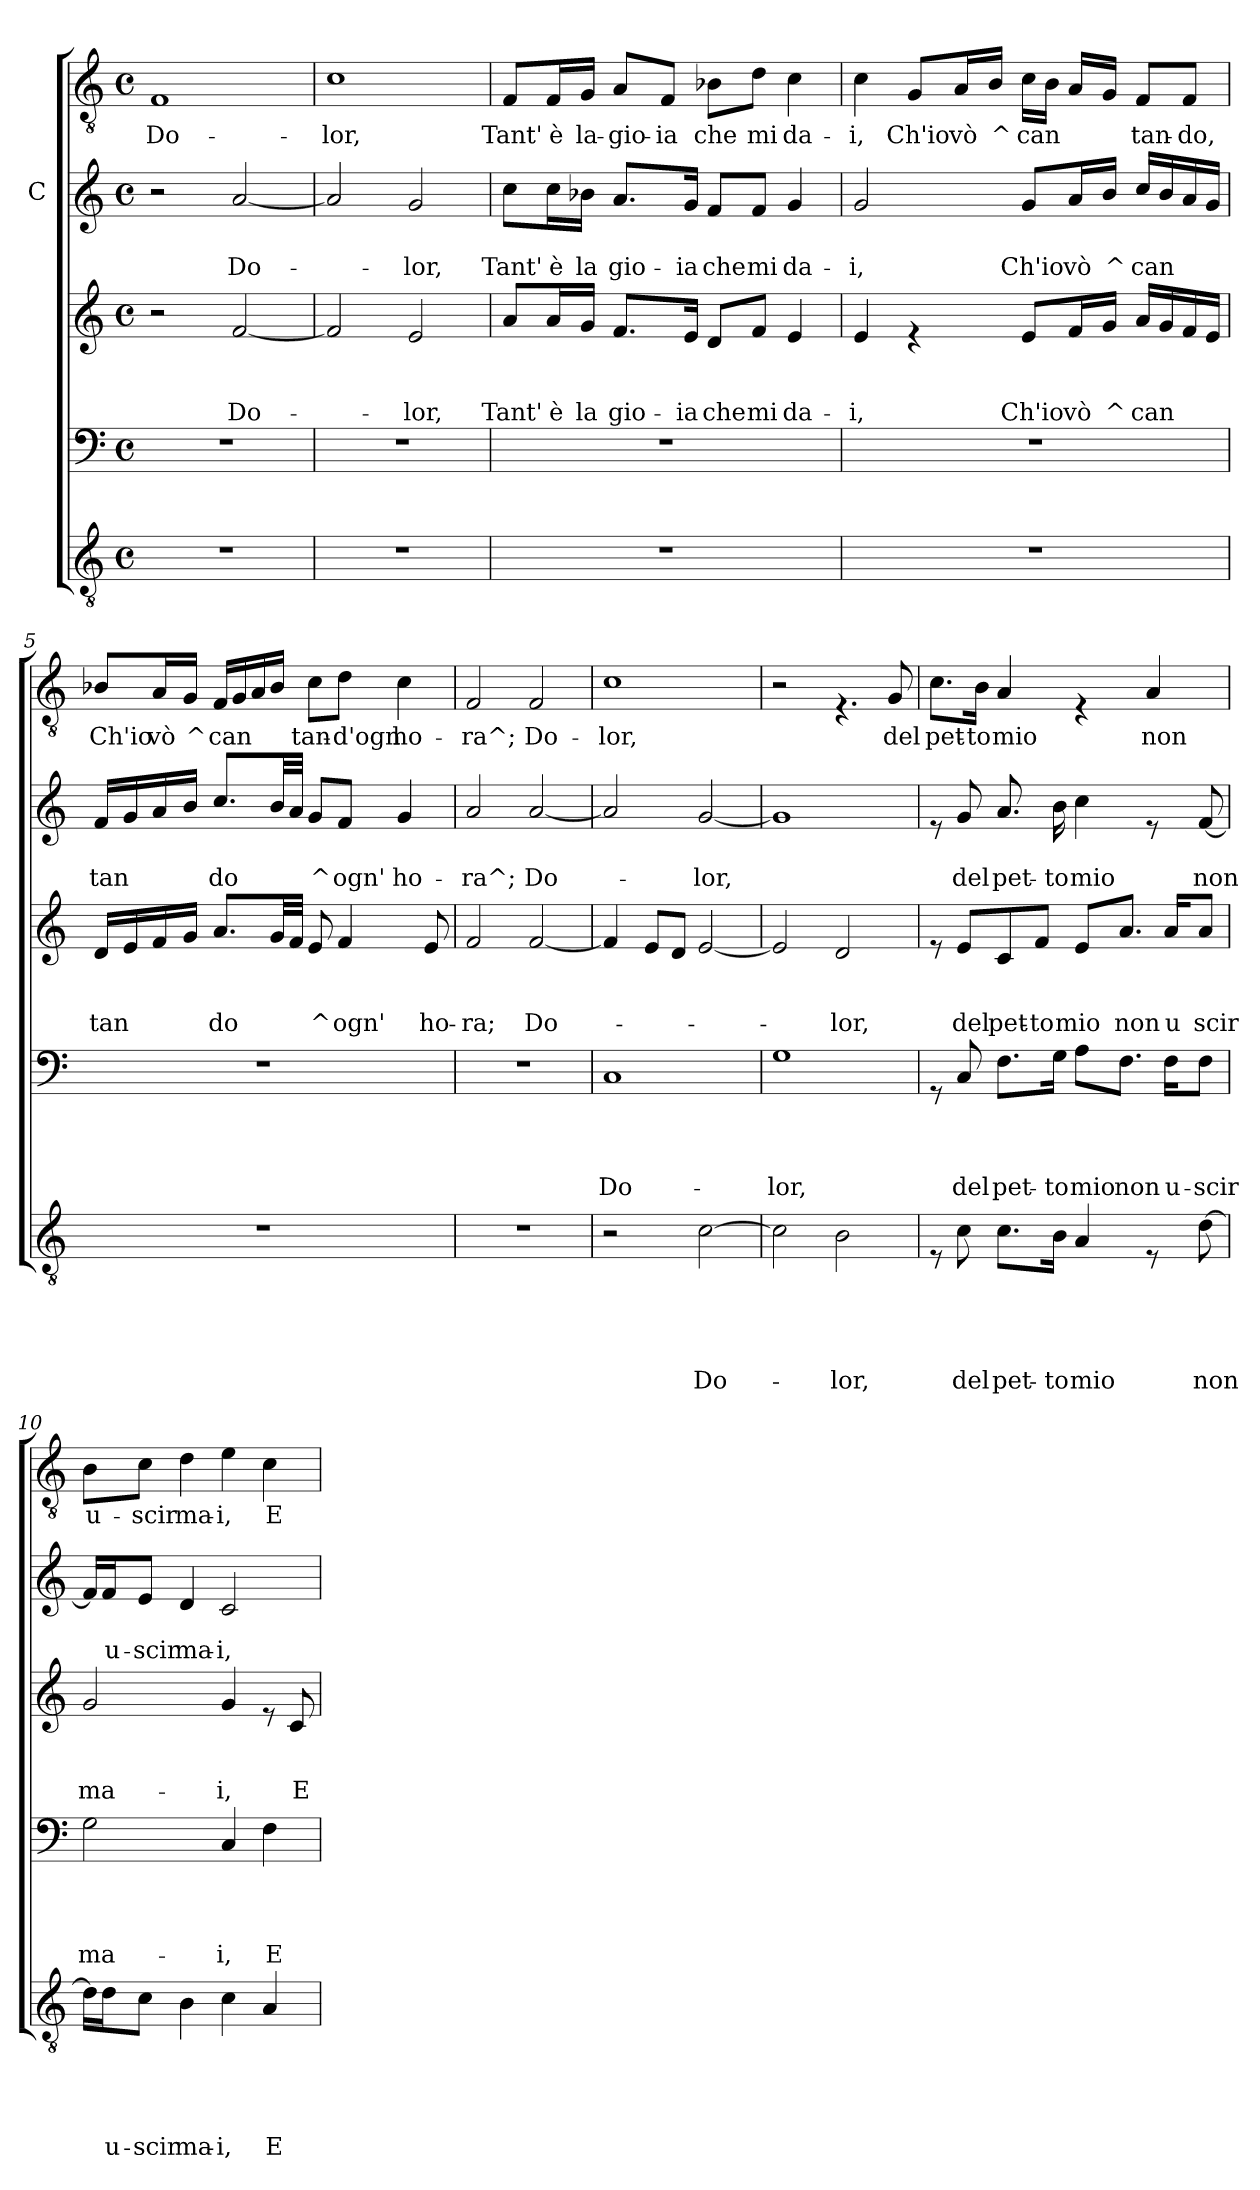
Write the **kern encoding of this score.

**kern	**text	**text	**text	**text	**text	**kern	**text	**text	**text	**text	**kern	**text	**text	**text	**kern	**text	**text	**kern	**text
*part5	*part5	*part5	*part5	*part5	*part5	*part4	*part4	*part4	*part4	*part4	*part3	*part3	*part3	*part3	*part2	*part2	*part2	*part1	*part1
*staff5	*staff5	*staff5	*staff5	*staff5	*staff5	*staff4	*staff4	*staff4	*staff4	*staff4	*staff3	*staff3	*staff3	*staff3	*staff2	*staff2	*staff2	*staff1	*staff1
*	*	*	*	*	*	*	*	*	*	*	*	*	*	*	*I"C	*	*	*	*
*clefGv2	*	*	*	*	*	*clefF4	*	*	*	*	*clefG2	*	*	*	*clefG2	*	*	*clefGv2	*
*k[]	*	*	*	*	*	*k[]	*	*	*	*	*k[]	*	*	*	*k[]	*	*	*k[]	*
*C:	*	*	*	*	*	*C:	*	*	*	*	*C:	*	*	*	*C:	*	*	*C:	*
*M4/4	*	*	*	*	*	*M4/4	*	*	*	*	*M4/4	*	*	*	*M4/4	*	*	*M4/4	*
*met(c)	*	*	*	*	*	*met(c)	*	*	*	*	*met(c)	*	*	*	*met(c)	*	*	*met(c)	*
=1	=1	=1	=1	=1	=1	=1	=1	=1	=1	=1	=1	=1	=1	=1	=1	=1	=1	=1	=1
!	!	!	!	!	!	!	!	!	!	!	!	!	!	!	!	!	!	!	!LO:LY:b
1r	.	.	.	.	.	1r	.	.	.	.	2r	.	.	.	2r	.	.	1F	Do-
!	!	!	!	!	!	!	!	!	!	!	!	!	!	!LO:LY:b	!	!	!LO:LY:b	!	!
.	.	.	.	.	.	.	.	.	.	.	[<2f/	.	.	Do-	[<2a/	.	Do-	.	.
=2	=2	=2	=2	=2	=2	=2	=2	=2	=2	=2	=2	=2	=2	=2	=2	=2	=2	=2	=2
!	!	!	!	!	!	!	!	!	!	!	!	!	!	!	!	!	!	!	!LO:LY:b
1r	.	.	.	.	.	1r	.	.	.	.	2f/]	.	.	.	2a/]	.	.	1c	-lor,
!	!	!	!	!	!	!	!	!	!	!	!	!	!	!LO:LY:b	!	!	!LO:LY:b	!	!
.	.	.	.	.	.	.	.	.	.	.	2e/	.	.	-lor,	2g/	.	-lor,	.	.
=3	=3	=3	=3	=3	=3	=3	=3	=3	=3	=3	=3	=3	=3	=3	=3	=3	=3	=3	=3
!	!	!	!	!	!	!	!	!	!	!	!	!	!	!LO:LY:b	!	!	!LO:LY:b	!	!LO:LY:b
1r	.	.	.	.	.	1r	.	.	.	.	8a/L	.	.	Tant'	8cc\L	.	Tant'	8F/L	Tant'
!	!	!	!	!	!	!	!	!	!	!	!	!	!	!LO:LY:b	!	!	!LO:LY:b	!	!LO:LY:b
.	.	.	.	.	.	.	.	.	.	.	16a/L	.	.	è	16cc\L	.	è	16F/L	è
!	!	!	!	!	!	!	!	!	!	!	!	!	!	!LO:LY:b	!	!	!LO:LY:b	!	!LO:LY:b
.	.	.	.	.	.	.	.	.	.	.	16g/JJ	.	.	la	16b-X\JJ	.	la	16G/JJ	la-
!	!	!	!	!	!	!	!	!	!	!	!	!	!	!LO:LY:b	!	!	!LO:LY:b	!	!LO:LY:b
.	.	.	.	.	.	.	.	.	.	.	8.f/L	.	.	gio-	8.a/L	.	gio-	8A/L	-gio-
!	!	!	!	!	!	!	!	!	!	!	!	!	!	!	!	!	!	!	!LO:LY:b
.	.	.	.	.	.	.	.	.	.	.	.	.	.	.	.	.	.	8F/J	-ia
!	!	!	!	!	!	!	!	!	!	!	!	!	!	!LO:LY:b	!	!	!LO:LY:b	!	!
.	.	.	.	.	.	.	.	.	.	.	16e/Jk	.	.	-ia	16g/Jk	.	-ia	.	.
!	!	!	!	!	!	!	!	!	!	!	!	!	!	!LO:LY:b	!	!	!LO:LY:b	!	!LO:LY:b
.	.	.	.	.	.	.	.	.	.	.	8d/L	.	.	che	8f/L	.	che	8B-X\L	che
!	!	!	!	!	!	!	!	!	!	!	!	!	!	!LO:LY:b	!	!	!LO:LY:b	!	!LO:LY:b
.	.	.	.	.	.	.	.	.	.	.	8f/J	.	.	mi	8f/J	.	mi	8d\J	mi
!	!	!	!	!	!	!	!	!	!	!	!	!	!	!LO:LY:b	!	!	!LO:LY:b	!	!LO:LY:b
.	.	.	.	.	.	.	.	.	.	.	4e/	.	.	da-	4g/	.	da-	4c\	da-
=4	=4	=4	=4	=4	=4	=4	=4	=4	=4	=4	=4	=4	=4	=4	=4	=4	=4	=4	=4
!	!	!	!	!	!	!	!	!	!	!	!	!	!	!LO:LY:b	!	!	!LO:LY:b	!	!LO:LY:b
1r	.	.	.	.	.	1r	.	.	.	.	4e/	.	.	-i,	2g/	.	-i,	4c\	-i,
!	!	!	!	!	!	!	!	!	!	!	!	!	!	!	!	!	!	!	!LO:LY:b
.	.	.	.	.	.	.	.	.	.	.	4re	.	.	.	.	.	.	8G/L	Ch'io
!	!	!	!	!	!	!	!	!	!	!	!	!	!	!	!	!	!	!	!LO:LY:b
.	.	.	.	.	.	.	.	.	.	.	.	.	.	.	.	.	.	16A/L	vò
!	!	!	!	!	!	!	!	!	!	!	!	!	!	!	!	!	!	!	!LO:LY:b
.	.	.	.	.	.	.	.	.	.	.	.	.	.	.	.	.	.	16B/JJ	^
!	!	!	!	!	!	!	!	!	!	!	!	!	!	!LO:LY:b	!	!	!LO:LY:b	!	!LO:LY:b
.	.	.	.	.	.	.	.	.	.	.	8e/L	.	.	Ch'io	8g/L	.	Ch'io	16c\LL	can
.	.	.	.	.	.	.	.	.	.	.	.	.	.	.	.	.	.	16B\JJ	.
!	!	!	!	!	!	!	!	!	!	!	!	!	!	!LO:LY:b	!	!	!LO:LY:b	!	!
.	.	.	.	.	.	.	.	.	.	.	16f/L	.	.	vò	16a/L	.	vò	16A/LL	.
!	!	!	!	!	!	!	!	!	!	!	!	!	!	!LO:LY:b	!	!	!LO:LY:b	!	!
.	.	.	.	.	.	.	.	.	.	.	16g/JJ	.	.	^	16b/JJ	.	^	16G/JJ	.
!	!	!	!	!	!	!	!	!	!	!	!	!	!	!LO:LY:b	!	!	!LO:LY:b	!	!LO:LY:b
.	.	.	.	.	.	.	.	.	.	.	16a/LL	.	.	can	16cc/LL	.	can	8F/L	tan-
.	.	.	.	.	.	.	.	.	.	.	16g/	.	.	.	16b/	.	.	.	.
!	!	!	!	!	!	!	!	!	!	!	!	!	!	!	!	!	!	!	!LO:LY:b
.	.	.	.	.	.	.	.	.	.	.	16f/	.	.	.	16a/	.	.	8F/J	-do,
.	.	.	.	.	.	.	.	.	.	.	16e/JJ	.	.	.	16g/JJ	.	.	.	.
!!LO:LB:g=z
=5	=5	=5	=5	=5	=5	=5	=5	=5	=5	=5	=5	=5	=5	=5	=5	=5	=5	=5	=5
!	!	!	!	!	!	!	!	!	!	!	!	!	!	!LO:LY:b	!	!	!LO:LY:b	!	!LO:LY:b
1r	.	.	.	.	.	1r	.	.	.	.	16d/LL	.	.	tan	16f/LL	.	tan	8B-X/L	Ch'io
.	.	.	.	.	.	.	.	.	.	.	16e/	.	.	.	16g/	.	.	.	.
!	!	!	!	!	!	!	!	!	!	!	!	!	!	!	!	!	!	!	!LO:LY:b
.	.	.	.	.	.	.	.	.	.	.	16f/	.	.	.	16a/	.	.	16A/L	vò
!	!	!	!	!	!	!	!	!	!	!	!	!	!	!	!	!	!	!	!LO:LY:b
.	.	.	.	.	.	.	.	.	.	.	16g/JJ	.	.	.	16b/JJ	.	.	16G/JJ	^
!	!	!	!	!	!	!	!	!	!	!	!	!	!	!LO:LY:b	!	!	!LO:LY:b	!	!LO:LY:b
.	.	.	.	.	.	.	.	.	.	.	8.a/L	.	.	do	8.cc/L	.	do	16F/LL	can
.	.	.	.	.	.	.	.	.	.	.	.	.	.	.	.	.	.	16G/	.
.	.	.	.	.	.	.	.	.	.	.	.	.	.	.	.	.	.	16A/	.
.	.	.	.	.	.	.	.	.	.	.	32g/LL	.	.	.	32b/LL	.	.	16B-/JJ	.
.	.	.	.	.	.	.	.	.	.	.	32f/JJJ	.	.	.	32a/JJJ	.	.	.	.
!	!	!	!	!	!	!	!	!	!	!	!	!	!	!LO:LY:b	!	!	!LO:LY:b	!	!LO:LY:b
.	.	.	.	.	.	.	.	.	.	.	8e/	.	.	^	8g/L	.	^	8c\L	tan-
!	!	!	!	!	!	!	!	!	!	!	!	!	!	!LO:LY:b	!	!	!LO:LY:b	!	!LO:LY:b
.	.	.	.	.	.	.	.	.	.	.	4f/	.	.	ogn'	8f/J	.	ogn'	8d\J	-d'ogn
!	!	!	!	!	!	!	!	!	!	!	!	!	!	!	!	!	!LO:LY:b	!	!LO:LY:b
.	.	.	.	.	.	.	.	.	.	.	.	.	.	.	4g/	.	ho-	4c\	ho-
!	!	!	!	!	!	!	!	!	!	!	!	!	!	!LO:LY:b	!	!	!	!	!
.	.	.	.	.	.	.	.	.	.	.	8e/	.	.	ho-	.	.	.	.	.
=6	=6	=6	=6	=6	=6	=6	=6	=6	=6	=6	=6	=6	=6	=6	=6	=6	=6	=6	=6
!	!	!	!	!	!	!	!	!	!	!	!	!	!	!LO:LY:b	!	!	!LO:LY:b	!	!LO:LY:b
1r	.	.	.	.	.	1r	.	.	.	.	2f/	.	.	-ra;	2a/	.	-ra^;	2F/	-ra^;
!	!	!	!	!	!	!	!	!	!	!	!	!	!	!LO:LY:b	!	!	!LO:LY:b	!	!LO:LY:b
.	.	.	.	.	.	.	.	.	.	.	[<2f/	.	.	Do-	[<2a/	.	Do-	2F/	Do-
=7	=7	=7	=7	=7	=7	=7	=7	=7	=7	=7	=7	=7	=7	=7	=7	=7	=7	=7	=7
!	!	!	!	!	!	!	!	!	!	!LO:LY:b	!	!	!	!	!	!	!	!	!LO:LY:b
2r	.	.	.	.	.	1C	.	.	.	Do-	4f/]	.	.	.	2a/]	.	.	1c	-lor,
.	.	.	.	.	.	.	.	.	.	.	8e/L	.	.	.	.	.	.	.	.
.	.	.	.	.	.	.	.	.	.	.	8d/J	.	.	.	.	.	.	.	.
!	!	!	!	!	!LO:LY:b	!	!	!	!	!	!	!	!	!	!	!	!LO:LY:b	!	!
[>2c\	.	.	.	.	Do-	.	.	.	.	.	[<2e/	.	.	.	[<2g/	.	-lor,	.	.
=8	=8	=8	=8	=8	=8	=8	=8	=8	=8	=8	=8	=8	=8	=8	=8	=8	=8	=8	=8
!	!	!	!	!	!	!	!	!	!	!LO:LY:b	!	!	!	!	!	!	!	!	!
2c\]	.	.	.	.	.	1G	.	.	.	-lor,	2e/]	.	.	.	1g]	.	.	2r	.
!	!	!	!	!	!LO:LY:b	!	!	!	!	!	!	!	!	!LO:LY:b	!	!	!	!	!
2B\	.	.	.	.	-lor,	.	.	.	.	.	2d/	.	.	-lor,	.	.	.	4.rE	.
!	!	!	!	!	!	!	!	!	!	!	!	!	!	!	!	!	!	!	!LO:LY:b
.	.	.	.	.	.	.	.	.	.	.	.	.	.	.	.	.	.	8G/	del
!!LO:LB:g=z
=9	=9	=9	=9	=9	=9	=9	=9	=9	=9	=9	=9	=9	=9	=9	=9	=9	=9	=9	=9
!	!	!	!	!	!	!	!	!	!	!	!	!	!	!	!	!	!	!	!LO:LY:b
8rE	.	.	.	.	.	8rGG	.	.	.	.	8re	.	.	.	8re	.	.	8.c\L	pet-
!	!	!	!	!	!LO:LY:b	!	!	!	!	!LO:LY:b	!	!	!	!LO:LY:b	!	!	!LO:LY:b	!	!
8c\	.	.	.	.	del	8C/	.	.	.	del	8e/L	.	.	del	8g/	.	del	.	.
!	!	!	!	!	!	!	!	!	!	!	!	!	!	!	!	!	!	!	!LO:LY:b
.	.	.	.	.	.	.	.	.	.	.	.	.	.	.	.	.	.	16B\Jk	-to
!	!	!	!	!	!LO:LY:b	!	!	!	!	!LO:LY:b	!	!	!	!LO:LY:b	!	!	!LO:LY:b	!	!LO:LY:b
8.c\L	.	.	.	.	pet-	8.F\L	.	.	.	pet-	8c/	.	.	pet-	8.a/	.	pet-	4A/	mio
!	!	!	!	!	!	!	!	!	!	!	!	!	!	!LO:LY:b	!	!	!	!	!
.	.	.	.	.	.	.	.	.	.	.	8f/J	.	.	-to	.	.	.	.	.
!	!	!	!	!	!LO:LY:b	!	!	!	!	!LO:LY:b	!	!	!	!	!	!	!LO:LY:b	!	!
16B\Jk	.	.	.	.	-to	16G\Jk	.	.	.	-to	.	.	.	.	16b\	.	-to	.	.
!	!	!	!	!	!LO:LY:b	!	!	!	!	!LO:LY:b	!	!	!	!LO:LY:b	!	!	!LO:LY:b	!	!
4A/	.	.	.	.	mio	8A\L	.	.	.	mio	8e/L	.	.	mio	4cc\	.	mio	4rE	.
!	!	!	!	!	!	!	!	!	!	!LO:LY:b	!	!	!	!LO:LY:b	!	!	!	!	!
.	.	.	.	.	.	8.F\J	.	.	.	non	8.a/J	.	.	non	.	.	.	.	.
!	!	!	!	!	!	!	!	!	!	!	!	!	!	!	!	!	!	!	!LO:LY:b
8rE	.	.	.	.	.	.	.	.	.	.	.	.	.	.	8re	.	.	4A/	non
!	!	!	!	!	!	!	!	!	!	!LO:LY:b	!	!	!	!LO:LY:b	!	!	!	!	!
.	.	.	.	.	.	16F\KL	.	.	.	u-	16a/KL	.	.	u	.	.	.	.	.
!	!	!	!	!	!LO:LY:b	!	!	!	!	!LO:LY:b	!	!	!	!LO:LY:b	!	!	!LO:LY:b	!	!
[>8d\	.	.	.	.	non	8F\J	.	.	.	-scir	8a/J	.	.	scir	[<8f/	.	non	.	.
=10	=10	=10	=10	=10	=10	=10	=10	=10	=10	=10	=10	=10	=10	=10	=10	=10	=10	=10	=10
!	!	!	!	!	!	!	!	!	!	!LO:LY:b	!	!	!	!LO:LY:b	!	!	!	!	!LO:LY:b
16d\LL]	.	.	.	.	.	2G\	.	.	.	ma-	2g/	.	.	ma-	16f/LL]	.	.	8B\L	u-
!	!	!	!	!	!LO:LY:b	!	!	!	!	!	!	!	!	!	!	!	!LO:LY:b	!	!
16d\J	.	.	.	.	u-	.	.	.	.	.	.	.	.	.	16f/J	.	u-	.	.
!	!	!	!	!	!LO:LY:b	!	!	!	!	!	!	!	!	!	!	!	!LO:LY:b	!	!LO:LY:b
8c\J	.	.	.	.	-scir	.	.	.	.	.	.	.	.	.	8e/J	.	-scir	8c\J	-scir
!	!	!	!	!	!LO:LY:b	!	!	!	!	!	!	!	!	!	!	!	!LO:LY:b	!	!LO:LY:b
4B\	.	.	.	.	ma-	.	.	.	.	.	.	.	.	.	4d/	.	ma-	4d\	ma-
!	!	!	!	!	!LO:LY:b	!	!	!	!	!LO:LY:b	!	!	!	!LO:LY:b	!	!	!LO:LY:b	!	!LO:LY:b
4c\	.	.	.	.	-i,	4C/	.	.	.	-i,	4g/	.	.	-i,	2c/	.	-i,	4e\	-i,
!	!	!	!	!	!LO:LY:b	!	!	!	!	!LO:LY:b	!	!	!	!	!	!	!	!	!LO:LY:b
4A/	.	.	.	.	E	4F\	.	.	.	E	8re	.	.	.	.	.	.	4c\	E
!	!	!	!	!	!	!	!	!	!	!	!	!	!	!LO:LY:b	!	!	!	!	!
.	.	.	.	.	.	.	.	.	.	.	8c/	.	.	E	.	.	.	.	.
=	=	=	=	=	=	=	=	=	=	=	=	=	=	=	=	=	=	=	=
*-	*-	*-	*-	*-	*-	*-	*-	*-	*-	*-	*-	*-	*-	*-	*-	*-	*-	*-	*-
